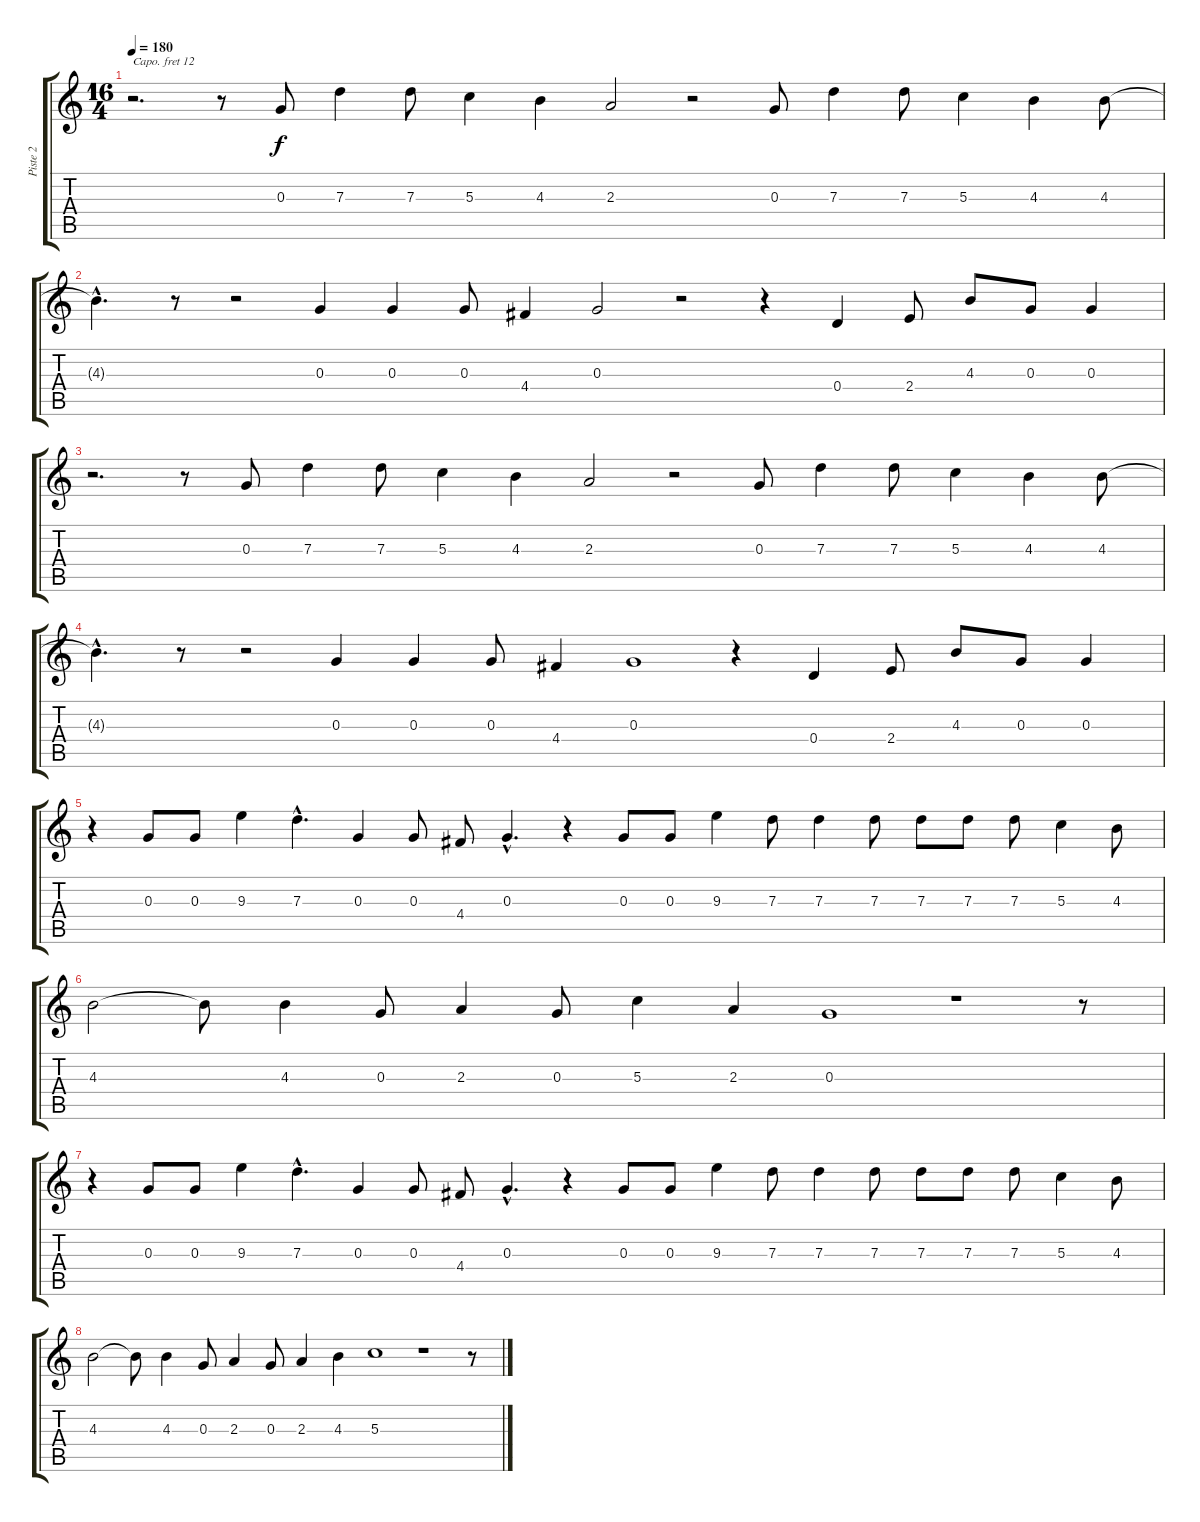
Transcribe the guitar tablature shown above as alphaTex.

\track ("Piste 2" "Piste 2") {instrument drawbarorgan}
\staff {score tabs}
\capo 12
\tuning (E4 B3 G3 D3 A2 E2) {hide}
\ts (16 4)
\tempo 180
\clef g2
\ks c
r.2{d dy f instrument drawbarorgan} r.8 0.3.8 7.3.4 7.3.8 5.3.4 4.3.4 2.3.2 r.2 0.3.8 7.3.4 7.3.8 5.3.4 4.3.4 4.3.8 |
4.3{hac t}.4{d} r.8 r.2 0.3.4 0.3.4 0.3.8 4.4.4 0.3.2 r.2 r.4 0.4.4 2.4.8 4.3.8 0.3.8 0.3.4 |
r.2{d} r.8 0.3.8 7.3.4 7.3.8 5.3.4 4.3.4 2.3.2 r.2 0.3.8 7.3.4 7.3.8 5.3.4 4.3.4 4.3.8 |
4.3{hac t}.4{d} r.8 r.2 0.3.4 0.3.4 0.3.8 4.4.4 0.3.1 r.4 0.4.4 2.4.8 4.3.8 0.3.8 0.3.4 |
r.4 0.3.8 0.3.8 9.3.4 7.3{hac}.4{d} 0.3.4 0.3.8 4.4.8 0.3{hac}.4{d} r.4 0.3.8 0.3.8 9.3.4 7.3.8 7.3.4 7.3.8 7.3.8 7.3.8 7.3.8 5.3.4 4.3.8 |
4.3.2 4.3{t}.8 4.3.4 0.3.8 2.3.4 0.3.8 5.3.4 2.3.4 0.3.1 r.1 r.8 |
r.4 0.3.8 0.3.8 9.3.4 7.3{hac}.4{d} 0.3.4 0.3.8 4.4.8 0.3{hac}.4{d} r.4 0.3.8 0.3.8 9.3.4 7.3.8 7.3.4 7.3.8 7.3.8 7.3.8 7.3.8 5.3.4 4.3.8 |
4.3.2 4.3{t}.8 4.3.4 0.3.8 2.3.4 0.3.8 2.3.4 4.3.4 5.3.1 r.1 r.8
